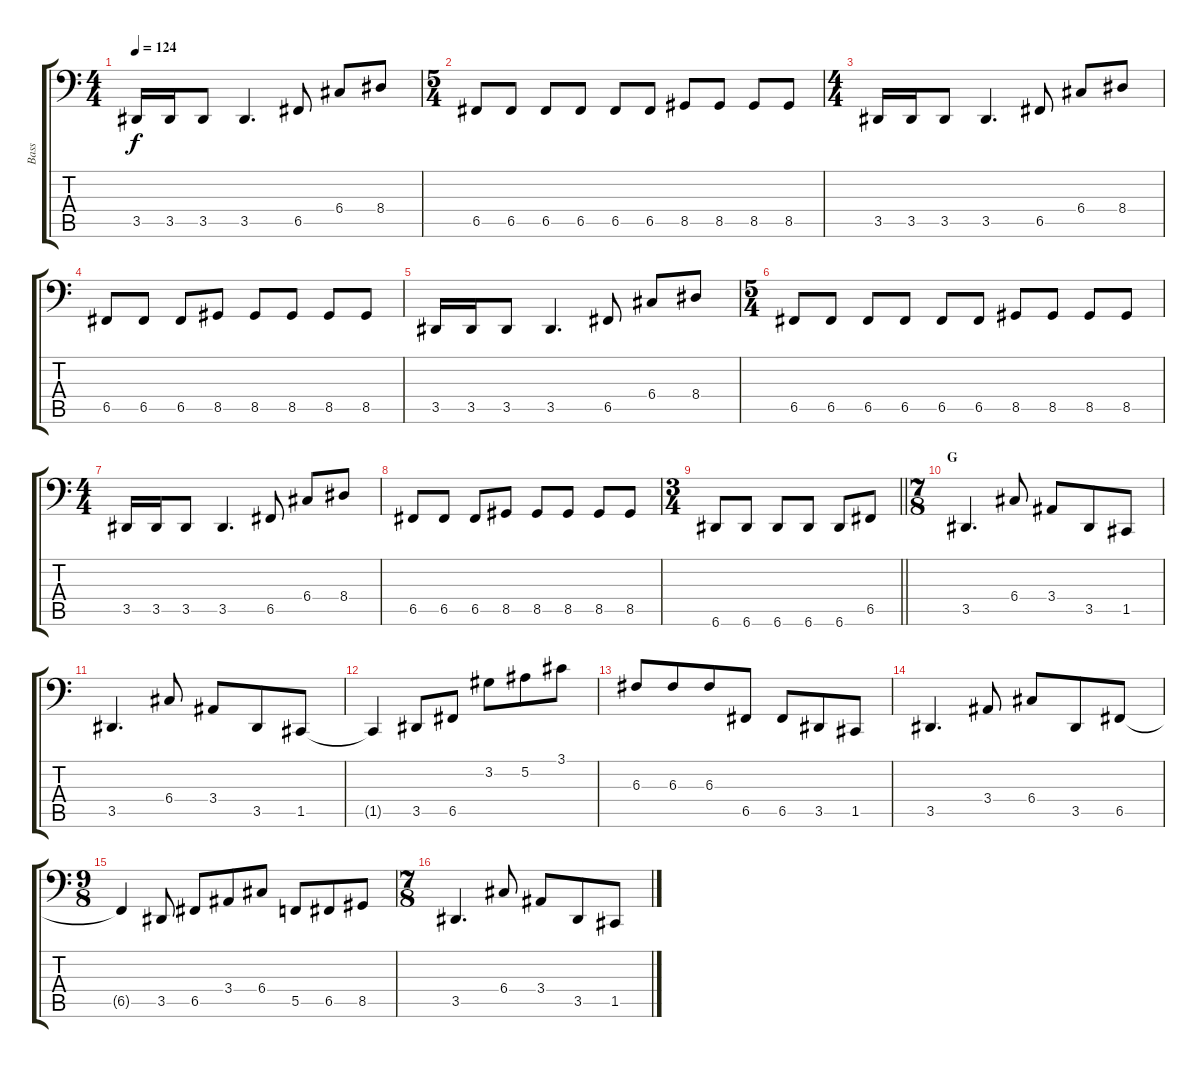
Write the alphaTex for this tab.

\track ("Bass" "Bass") {instrument electricbasspick}
\staff {score tabs}
\tuning (Bb2 F2 C2 G1 C1 A0) {hide}
\ts (4 4)
\tempo 124
\clef f4
\ks c
3.5.16{dy f} 3.5.16 3.5.8 3.5.4{d} 6.5.8 6.4.8 8.4.8 |
\ts (5 4)
6.5.8 6.5.8 6.5.8 6.5.8 6.5.8 6.5.8 8.5.8 8.5.8 8.5.8 8.5.8 |
\ts (4 4)
3.5.16 3.5.16 3.5.8 3.5.4{d} 6.5.8 6.4.8 8.4.8 |
6.5.8 6.5.8 6.5.8 8.5.8 8.5.8 8.5.8 8.5.8 8.5.8 |
3.5.16 3.5.16 3.5.8 3.5.4{d} 6.5.8 6.4.8 8.4.8 |
\ts (5 4)
6.5.8 6.5.8 6.5.8 6.5.8 6.5.8 6.5.8 8.5.8 8.5.8 8.5.8 8.5.8 |
\ts (4 4)
3.5.16 3.5.16 3.5.8 3.5.4{d} 6.5.8 6.4.8 8.4.8 |
6.5.8 6.5.8 6.5.8 8.5.8 8.5.8 8.5.8 8.5.8 8.5.8 |
\ts (3 4)
\barLineRight lightlight
6.6.8 6.6.8 6.6.8 6.6.8 6.6.8 6.5.8 |
\ts (7 8)
\section ("" "G")
3.5.4{d} 6.4.8 3.4.8 3.5.8 1.5.8 |
3.5.4{d} 6.4.8 3.4.8 3.5.8 1.5.8 |
1.5{t}.4 3.5.8 6.5.8 3.2.8 5.2.8 3.1.8 |
6.3.8 6.3.8 6.3.8 6.5.8 6.5.8 3.5.8 1.5.8 |
3.5.4{d} 3.4.8 6.4.8 3.5.8 6.5.8 |
\ts (9 8)
6.5{t}.4 3.5.8 6.5.8 3.4.8 6.4.8 5.5.8 6.5.8 8.5.8 |
\ts (7 8)
3.5.4{d} 6.4.8 3.4.8 3.5.8 1.5.8
